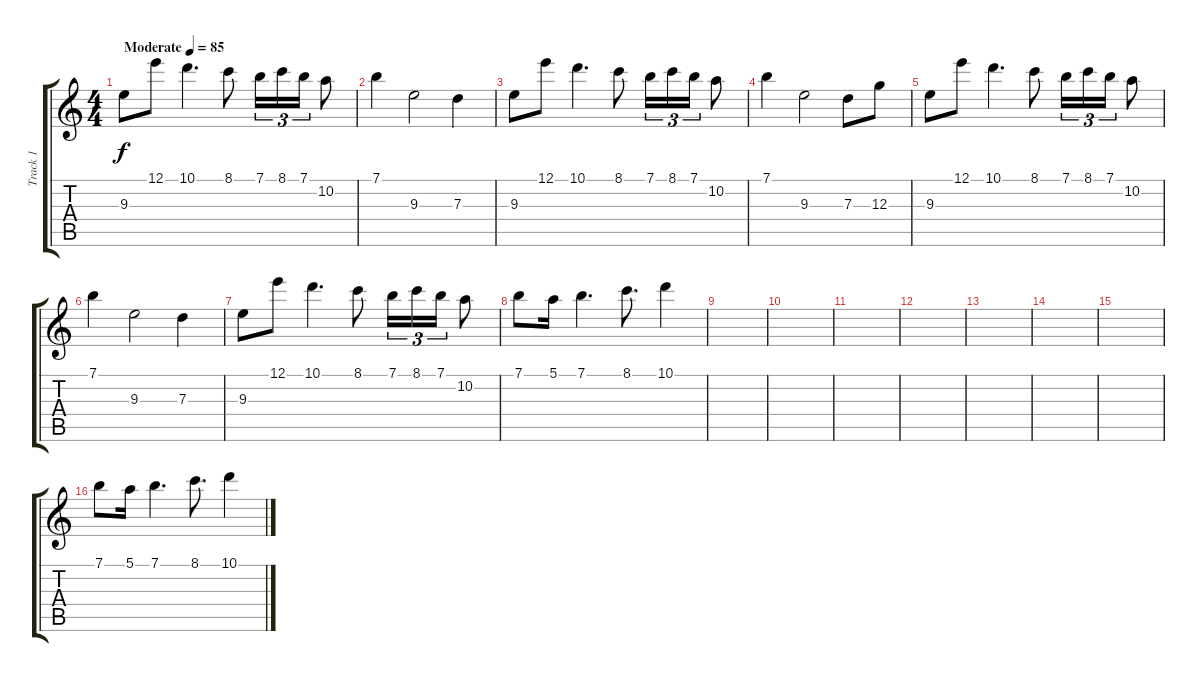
\track ("Track 1" "Track 1") {instrument acousticguitarsteel}
\staff {score tabs}
\tuning (E4 B3 G3 D3 A2 E2) {hide}
\ts (4 4)
\tempo (85 "Moderate")
\clef g2
\ks c
9.3.8{dy f instrument acousticguitarsteel} 12.1.8 10.1.4{d} 8.1.8 7.1.16{tu (3 2)} 8.1.16{tu (3 2)} 7.1.16{tu (3 2)} 10.2.8 |
7.1.4 9.3.2 7.3.4 |
9.3.8 12.1.8 10.1.4{d} 8.1.8 7.1.16{tu (3 2)} 8.1.16{tu (3 2)} 7.1.16{tu (3 2)} 10.2.8 |
7.1.4 9.3.2 7.3.8 12.3.8 |
9.3.8 12.1.8 10.1.4{d} 8.1.8 7.1.16{tu (3 2)} 8.1.16{tu (3 2)} 7.1.16{tu (3 2)} 10.2.8 |
7.1.4 9.3.2 7.3.4 |
9.3.8 12.1.8 10.1.4{d} 8.1.8 7.1.16{tu (3 2)} 8.1.16{tu (3 2)} 7.1.16{tu (3 2)} 10.2.8 |
7.1.8 5.1.16 7.1.4{d} 8.1.8{d} 10.1.4 |
|
|
|
|
|
|
|
7.1.8 5.1.16 7.1.4{d} 8.1.8{d} 10.1.4
